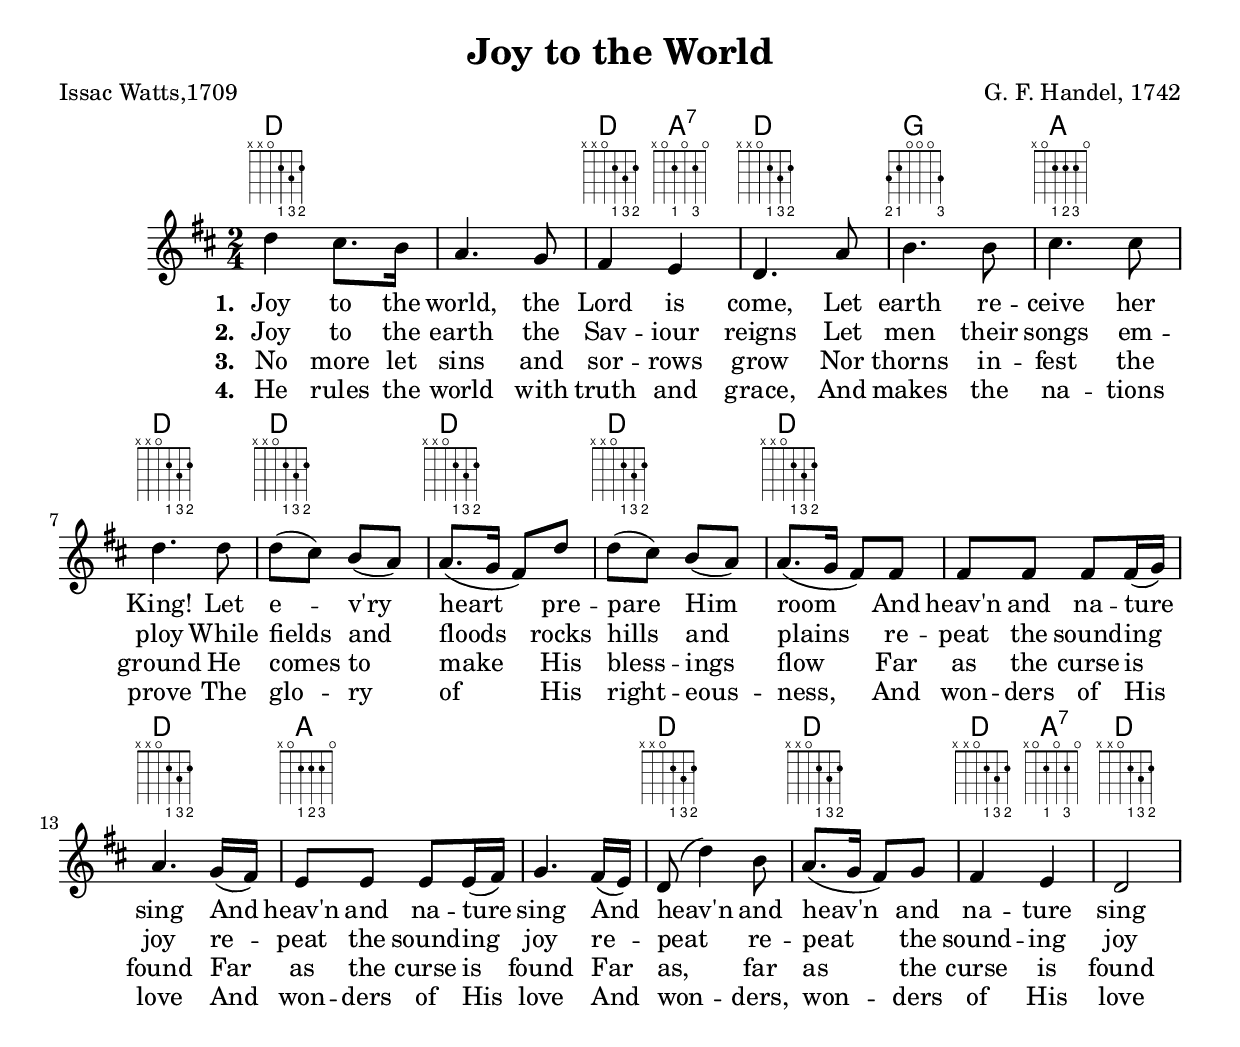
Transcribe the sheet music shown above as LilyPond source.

\version "2.18"

\header 
{
  title="Joy to the World"
  poet = "Issac Watts,1709"
  composer = "G. F. Handel, 1742" 
}

myChords = \chordmode { d1 d4 a4:7 d2 g2 a d 
   d2 d d d
   s2 d2 a1 d2 d d4 a4:7 d2 }

verseOne = \lyricmode {
\set stanza = #"1. "
Joy to the world, the Lord is come,
Let earth re -- ceive her King!
Let e -- v'ry heart pre -- pare Him room
And heav'n and na -- ture sing
And heav'n and na -- ture sing
And heav'n and heav'n and na -- ture sing
}

verseTwo = \lyricmode {
\set stanza = #"2. "
Joy to the earth the Sav -- iour reigns
Let men their songs em -- ploy
While fields and floods rocks hills and plains
re -- peat the sound -- ing joy
re -- peat the sound -- ing joy
re -- peat re -- peat the sound -- ing joy
}

verseThree = \lyricmode {
\set stanza = #"3. "
No more let sins and sor -- rows grow
Nor thorns in -- fest the ground
He comes to make His bless -- ings flow
Far as the curse is found
Far as the curse is found
Far as, far as the curse is found
}

verseFour = \lyricmode {
\set stanza = #"4. "
He rules the world with truth and grace,
And makes the na -- tions prove
The glo -- ry of His right -- eous -- ness,
And won -- ders of His love
And won -- ders of His love
And won -- ders, won -- ders of His love
}

joyMelody = {
    \time 2/4
  d4 cis8. b16 a4. g8 fis4 e d4. a'8 b4. b8 
  cis4. cis8 d4. d8 d( cis) b( a) a8.( g16 fis8) d'8 d( cis) b( a)
  a8.( g16 fis8) fis fis fis fis fis16( g) a4. g16( fis) e8 e e e16( fis) 
  g4. fis16( e) d8( d'4) b8 a8.( g16 fis8) g fis4 e d2
}


\include "predefined-guitar-fretboards.ly"

\score
{
<<
 \chords {
\myChords
  }
 \new FretBoards {
     \myChords
  }
  \new Voice = "one" \relative c'' {
\key d \major
\joyMelody
}    
 \new Lyrics \lyricsto "one" {
      \verseOne
    }
 \new Lyrics \lyricsto "one" {
      \verseTwo
    }
 \new Lyrics \lyricsto "one" {
      \verseThree
    }
 \new Lyrics \lyricsto "one" {
      \verseFour
    }
 >>
  \layout { }
}

